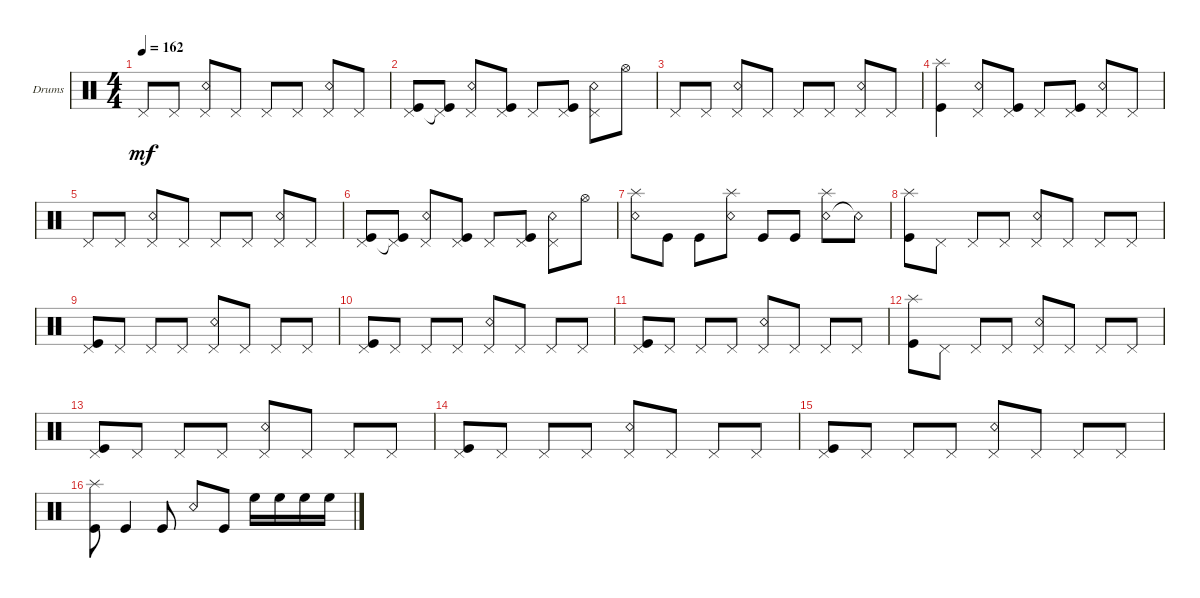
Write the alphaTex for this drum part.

\defaultSystemsLayout 4
\bracketExtendMode groupsimilarinstruments
\firstSystemTrackNameOrientation horizontal
\otherSystemsTrackNameOrientation horizontal
\track ("Drumkit" "Drums") {instrument percussion}
\staff {score}
\articulation defaults
\ts (4 4)
\tempo 162
\clef neutral
\ks c "Pedal Hi-Hat (hit)".8{dy mf} "Pedal Hi-Hat (hit)".8
("Pedal Hi-Hat (hit)" "Snare (rim shot)").8 "Pedal Hi-Hat (hit)".8 "Pedal Hi-Hat (hit)".8 "Pedal Hi-Hat (hit)".8 ("Pedal Hi-Hat (hit)" "Snare (rim shot)").8 "Pedal Hi-Hat (hit)".8 |
("Kick (hit)" "Pedal Hi-Hat (hit)").8 ("Pedal Hi-Hat (hit)" "Kick (hit)"{t}).8 ("Pedal Hi-Hat (hit)" "Snare (rim shot)").8 ("Pedal Hi-Hat (hit)" "Kick (hit)").8 "Pedal Hi-Hat (hit)".8 ("Pedal Hi-Hat (hit)" "Kick (hit)").8 ("Pedal Hi-Hat (hit)" "Snare (rim shot)").8 "Hi-Hat (open)".8 |
"Pedal Hi-Hat (hit)".8 "Pedal Hi-Hat (hit)".8 ("Pedal Hi-Hat (hit)" "Snare (rim shot)").8 "Pedal Hi-Hat (hit)".8 "Pedal Hi-Hat (hit)".8 "Pedal Hi-Hat (hit)".8 ("Pedal Hi-Hat (hit)" "Snare (rim shot)").8 "Pedal Hi-Hat (hit)".8 |
("Kick (hit)" "Splash (hit)").4 ("Pedal Hi-Hat (hit)" "Snare (rim shot)").8 ("Pedal Hi-Hat (hit)" "Kick (hit)").8 "Pedal Hi-Hat (hit)".8 ("Pedal Hi-Hat (hit)" "Kick (hit)").8 ("Pedal Hi-Hat (hit)" "Snare (rim shot)").8 "Pedal Hi-Hat (hit)".8 |
"Pedal Hi-Hat (hit)".8 "Pedal Hi-Hat (hit)".8 ("Pedal Hi-Hat (hit)" "Snare (rim shot)").8 "Pedal Hi-Hat (hit)".8 "Pedal Hi-Hat (hit)".8 "Pedal Hi-Hat (hit)".8 ("Pedal Hi-Hat (hit)" "Snare (rim shot)").8 "Pedal Hi-Hat (hit)".8 |
("Kick (hit)" "Pedal Hi-Hat (hit)").8 ("Pedal Hi-Hat (hit)" "Kick (hit)"{t}).8 ("Pedal Hi-Hat (hit)" "Snare (rim shot)").8 ("Pedal Hi-Hat (hit)" "Kick (hit)").8 "Pedal Hi-Hat (hit)".8 ("Pedal Hi-Hat (hit)" "Kick (hit)").8 ("Pedal Hi-Hat (hit)" "Snare (rim shot)").8 "Hi-Hat (open)".8 |
("Snare (rim shot)" "Splash (hit)").8 "Kick (hit)".8 "Kick (hit)".8 ("Snare (rim shot)" "Splash (hit)").8 "Kick (hit)".8 "Kick (hit)".8 ("Snare (rim shot)" "Splash (hit)").8 "Snare (rim shot)"{t}.8 |
("Kick (hit)" "Splash (hit)").8 "Pedal Hi-Hat (hit)".8 "Pedal Hi-Hat (hit)".8 "Pedal Hi-Hat (hit)".8 ("Pedal Hi-Hat (hit)" "Snare (rim shot)").8 "Pedal Hi-Hat (hit)".8 "Pedal Hi-Hat (hit)".8 "Pedal Hi-Hat (hit)".8 |
("Pedal Hi-Hat (hit)" "Kick (hit)").8 "Pedal Hi-Hat (hit)".8 "Pedal Hi-Hat (hit)".8 "Pedal Hi-Hat (hit)".8 ("Pedal Hi-Hat (hit)" "Snare (rim shot)").8 "Pedal Hi-Hat (hit)".8 "Pedal Hi-Hat (hit)".8 "Pedal Hi-Hat (hit)".8 |
("Pedal Hi-Hat (hit)" "Kick (hit)").8 "Pedal Hi-Hat (hit)".8 "Pedal Hi-Hat (hit)".8 "Pedal Hi-Hat (hit)".8 ("Pedal Hi-Hat (hit)" "Snare (rim shot)").8 "Pedal Hi-Hat (hit)".8 "Pedal Hi-Hat (hit)".8 "Pedal Hi-Hat (hit)".8 |
("Pedal Hi-Hat (hit)" "Kick (hit)").8 "Pedal Hi-Hat (hit)".8 "Pedal Hi-Hat (hit)".8 "Pedal Hi-Hat (hit)".8 ("Pedal Hi-Hat (hit)" "Snare (rim shot)").8 "Pedal Hi-Hat (hit)".8 "Pedal Hi-Hat (hit)".8 "Pedal Hi-Hat (hit)".8 |
("Kick (hit)" "Splash (hit)").8 "Pedal Hi-Hat (hit)".8 "Pedal Hi-Hat (hit)".8 "Pedal Hi-Hat (hit)".8 ("Pedal Hi-Hat (hit)" "Snare (rim shot)").8 "Pedal Hi-Hat (hit)".8 "Pedal Hi-Hat (hit)".8 "Pedal Hi-Hat (hit)".8 |
("Pedal Hi-Hat (hit)" "Kick (hit)").8 "Pedal Hi-Hat (hit)".8 "Pedal Hi-Hat (hit)".8 "Pedal Hi-Hat (hit)".8 ("Pedal Hi-Hat (hit)" "Snare (rim shot)").8 "Pedal Hi-Hat (hit)".8 "Pedal Hi-Hat (hit)".8 "Pedal Hi-Hat (hit)".8 |
("Pedal Hi-Hat (hit)" "Kick (hit)").8 "Pedal Hi-Hat (hit)".8 "Pedal Hi-Hat (hit)".8 "Pedal Hi-Hat (hit)".8 ("Pedal Hi-Hat (hit)" "Snare (rim shot)").8 "Pedal Hi-Hat (hit)".8 "Pedal Hi-Hat (hit)".8 "Pedal Hi-Hat (hit)".8 |
("Pedal Hi-Hat (hit)" "Kick (hit)").8 "Pedal Hi-Hat (hit)".8 "Pedal Hi-Hat (hit)".8 "Pedal Hi-Hat (hit)".8 ("Pedal Hi-Hat (hit)" "Snare (rim shot)").8 "Pedal Hi-Hat (hit)".8 "Pedal Hi-Hat (hit)".8 "Pedal Hi-Hat (hit)".8 |
("Kick (hit)" "Splash (hit)").8 "Kick (hit)".4 "Kick (hit)".8 "Snare (rim shot)".8 "Kick (hit)".8 "High Floor Tom (hit)".16 "High Floor Tom (hit)".16 "High Floor Tom (hit)".16 "High Floor Tom (hit)".16
